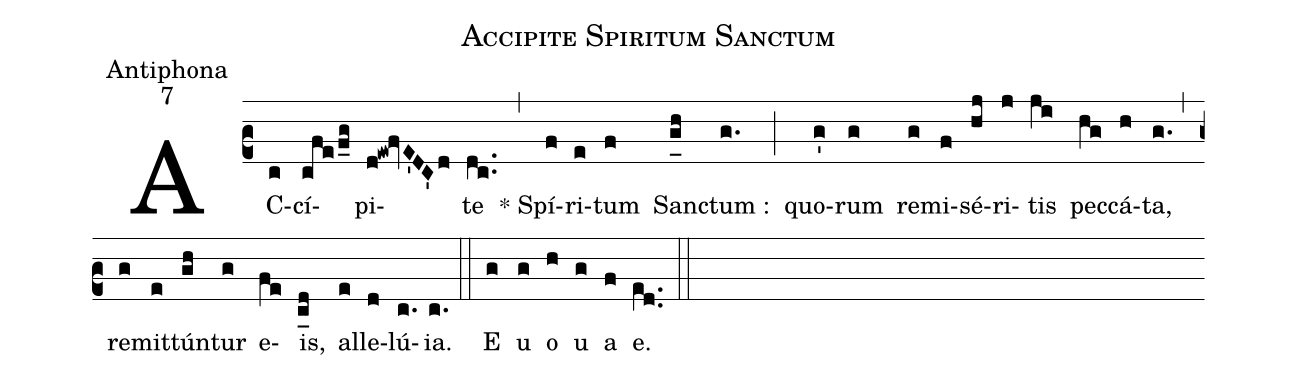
name:Accipite Spiritum Sanctum;
office-part:Antiphona;
mode:7;
%%
(c2) AC(c)cí(cfe/f_g)pi(d!ew!fvE'DC'd)te(dc..) (,) * Spí(f)ri(e)tum(f) San(g_[uh:l]h)ctum :(g.) (;) quo(g')rum(g) re(g)mi(f)sé(hj)ri(j)tis(ji) pec(hg)cá(h)ta,(g.) (,) re(g)mit(e)tún(gh)tur(g) e(fe)is,(c_[ll:1]d) al(e)le(d)lú(c.){ia}.(c.) (::) <eu>E(g) u(g) o(h) u(g) a(f) e.</eu>(e[ll:1]d..) (::)
